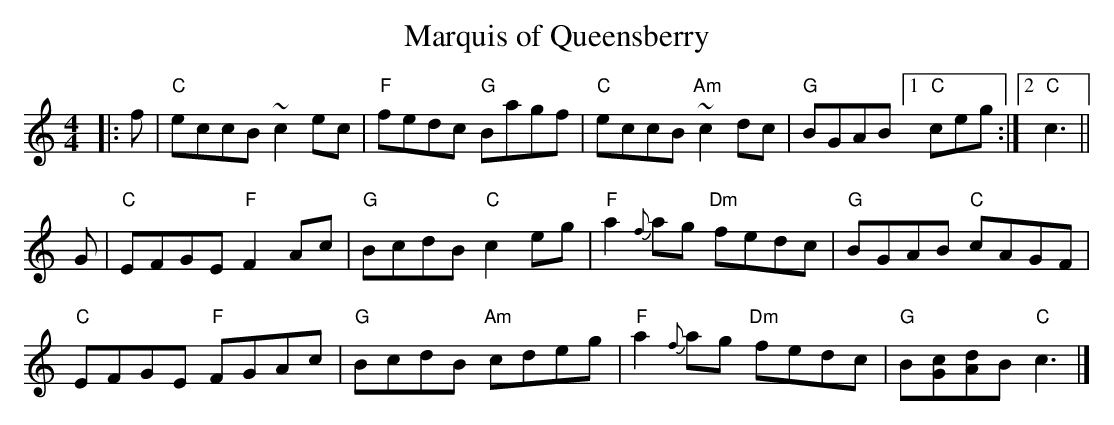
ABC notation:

X:1
T: Marquis of Queensberry
L: 1/8
M: 4/4
K: C
|: f |\
"C"eccB ~c2ec | "F"fedc "G"Bagf | "C"eccB "Am"~c2dc | "G"BGAB [1 "C"ceg :|[2 "C"c3 ||
G |\
"C"EFGE "F"F2Ac | "G"BcdB  "C"c2eg | "F"a2{f}ag "Dm"fedc | "G"BGAB "C"cAGF |
"C"EFGE "F"FGAc | "G"BcdB "Am"cdeg | "F"a2{f}ag "Dm"fedc | "G"B[cG][dA]B "C"c3 |]
